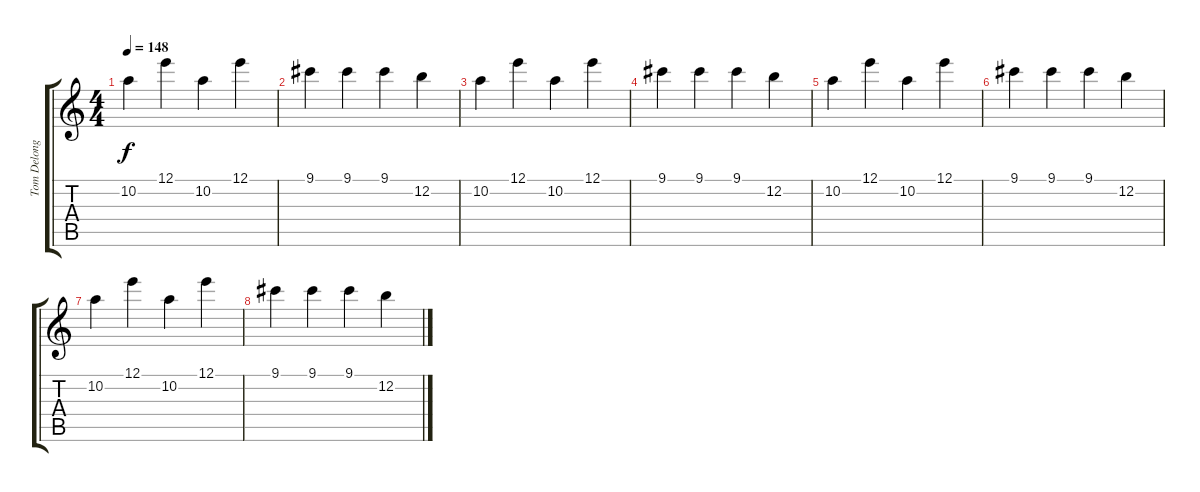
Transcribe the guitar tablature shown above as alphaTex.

\track ("Tom Delonge - Solo Guitar" "Tom Delong") {instrument distortionguitar}
\staff {score tabs}
\tuning (E4 B3 G3 D3 A2 E2) {hide}
\ts (4 4)
\tempo 148
\clef g2
\ks c
10.2.4{dy f} 12.1.4 10.2.4 12.1.4 |
9.1.4 9.1.4 9.1.4 12.2.4 |
10.2.4 12.1.4 10.2.4 12.1.4 |
9.1.4 9.1.4 9.1.4 12.2.4 |
10.2.4 12.1.4 10.2.4 12.1.4 |
9.1.4 9.1.4 9.1.4 12.2.4 |
10.2.4 12.1.4 10.2.4 12.1.4 |
9.1.4 9.1.4 9.1.4 12.2.4
